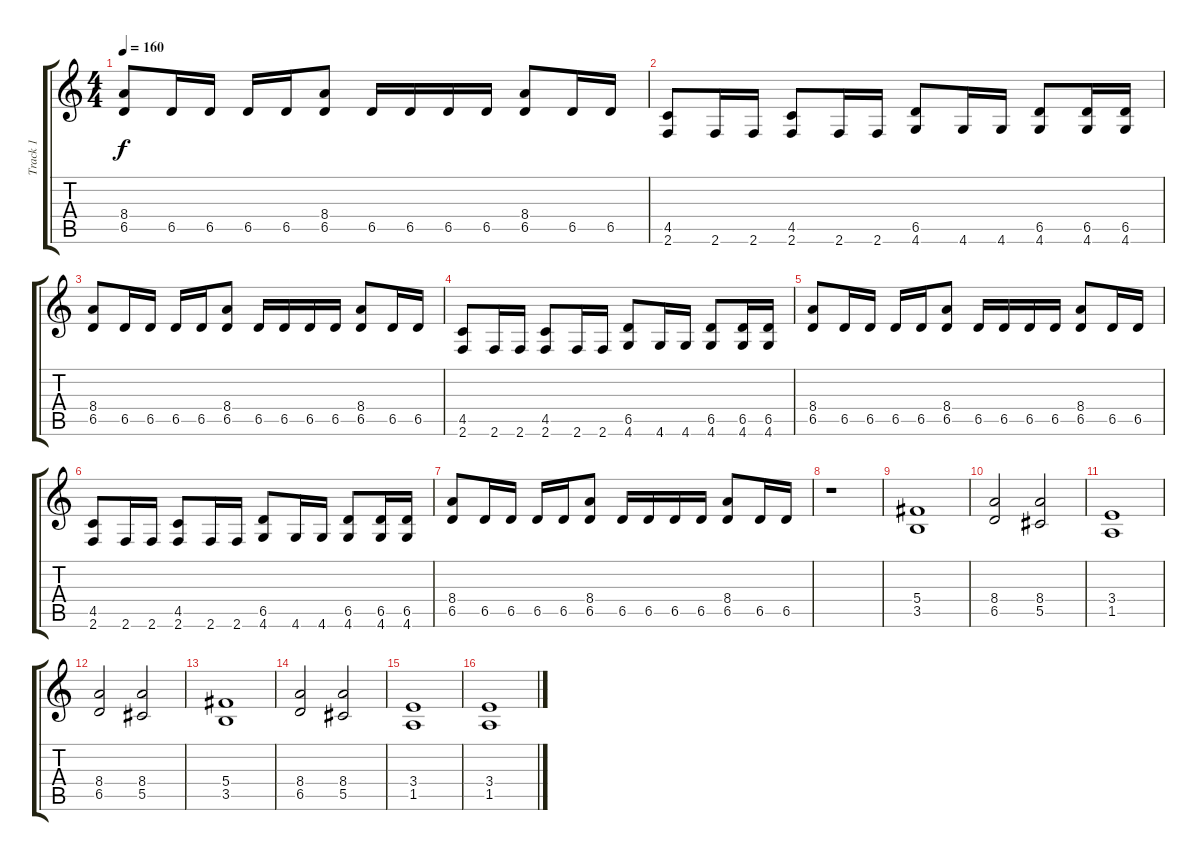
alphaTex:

\track ("Track 1" "Track 1") {instrument distortionguitar}
\staff {score tabs}
\tuning (Eb4 Bb3 Gb3 Db3 Ab2 Eb2) {hide}
\ts (4 4)
\tempo 160
\clef g2
\ks c
(8.4 6.5).8{dy f instrument distortionguitar} 6.5.16 6.5.16 6.5.16 6.5.16 (8.4 6.5).8 6.5.16 6.5.16 6.5.16 6.5.16 (8.4 6.5).8 6.5.16 6.5.16 |
(4.5 2.6).8 2.6.16 2.6.16 (4.5 2.6).8 2.6.16 2.6.16 (6.5 4.6).8 4.6.16 4.6.16 (6.5 4.6).8 (6.5 4.6).16 (6.5 4.6).16 |
(8.4 6.5).8 6.5.16 6.5.16 6.5.16 6.5.16 (8.4 6.5).8 6.5.16 6.5.16 6.5.16 6.5.16 (8.4 6.5).8 6.5.16 6.5.16 |
(4.5 2.6).8 2.6.16 2.6.16 (4.5 2.6).8 2.6.16 2.6.16 (6.5 4.6).8 4.6.16 4.6.16 (6.5 4.6).8 (6.5 4.6).16 (6.5 4.6).16 |
(8.4 6.5).8 6.5.16 6.5.16 6.5.16 6.5.16 (8.4 6.5).8 6.5.16 6.5.16 6.5.16 6.5.16 (8.4 6.5).8 6.5.16 6.5.16 |
(4.5 2.6).8 2.6.16 2.6.16 (4.5 2.6).8 2.6.16 2.6.16 (6.5 4.6).8 4.6.16 4.6.16 (6.5 4.6).8 (6.5 4.6).16 (6.5 4.6).16 |
(8.4 6.5).8 6.5.16 6.5.16 6.5.16 6.5.16 (8.4 6.5).8 6.5.16 6.5.16 6.5.16 6.5.16 (8.4 6.5).8 6.5.16 6.5.16 |
r.1 |
(5.4 3.5).1 |
(8.4 6.5).2 (8.4 5.5).2 |
(3.4 1.5).1 |
(8.4 6.5).2 (8.4 5.5).2 |
(5.4 3.5).1 |
(8.4 6.5).2 (8.4 5.5).2 |
(3.4 1.5).1 |
(3.4 1.5).1
